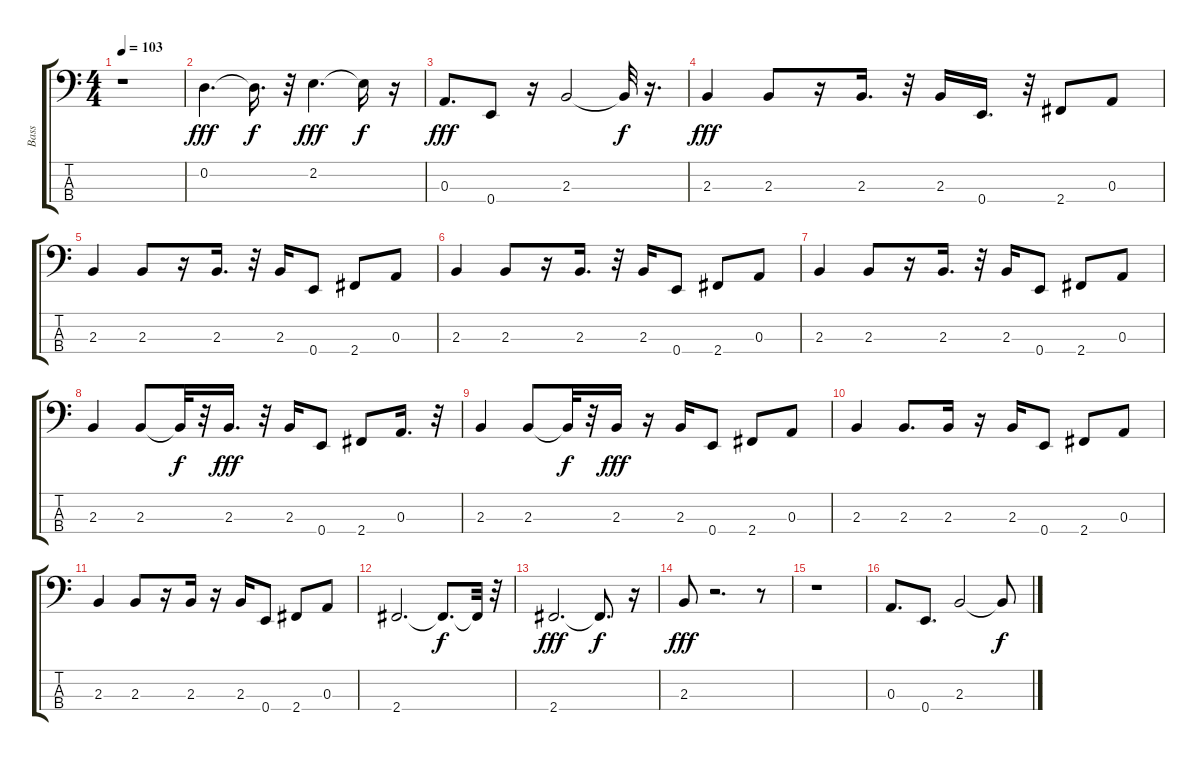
\track ("Bass" "Bass") {instrument electricbassfinger}
\staff {score tabs}
\tuning (G2 D2 A1 E1) {hide}
\ts (4 4)
\tempo 103
\clef f4
\ks c
r.1{dy fff} |
0.2.4{d} 0.2{t}.16{d dy f} r.32 2.2.4{d dy fff} 2.2{t}.16{dy f} r.16 |
0.3.8{d dy fff} 0.4.8 r.16 2.3.2 2.3{t}.32{dy f} r.16{d} |
2.3.4{dy fff} 2.3.8 r.16 2.3.16{d} r.32 2.3.16 0.4.16{d} r.32 2.4.8 0.3.8 |
2.3.4 2.3.8 r.16 2.3.16{d} r.32 2.3.16 0.4.8 2.4.8 0.3.8 |
2.3.4 2.3.8 r.16 2.3.16{d} r.32 2.3.16 0.4.8 2.4.8 0.3.8 |
2.3.4 2.3.8 r.16 2.3.16{d} r.32 2.3.16 0.4.8 2.4.8 0.3.8 |
2.3.4 2.3.8 2.3{t}.32{dy f} r.32 2.3.16{d dy fff} r.32 2.3.16 0.4.8 2.4.8 0.3.16{d} r.32 |
2.3.4 2.3.8 2.3{t}.32{dy f} r.32 2.3.16{dy fff} r.16 2.3.16 0.4.8 2.4.8 0.3.8 |
2.3.4 2.3.8{d} 2.3.16 r.16 2.3.16 0.4.8 2.4.8 0.3.8 |
2.3.4 2.3.8 r.16 2.3.16 r.16 2.3.16 0.4.8 2.4.8 0.3.8 |
2.4.2{d} 2.4{t}.8{d dy f} 2.4{t}.32 r.32 |
2.4.2{d dy fff} 2.4{t}.8{d dy f} r.16 |
2.3.8{dy fff} r.2{d} r.8 |
r.1 |
0.3.8{d} 0.4.8{d} 2.3.2 2.3{t}.8{dy f}
